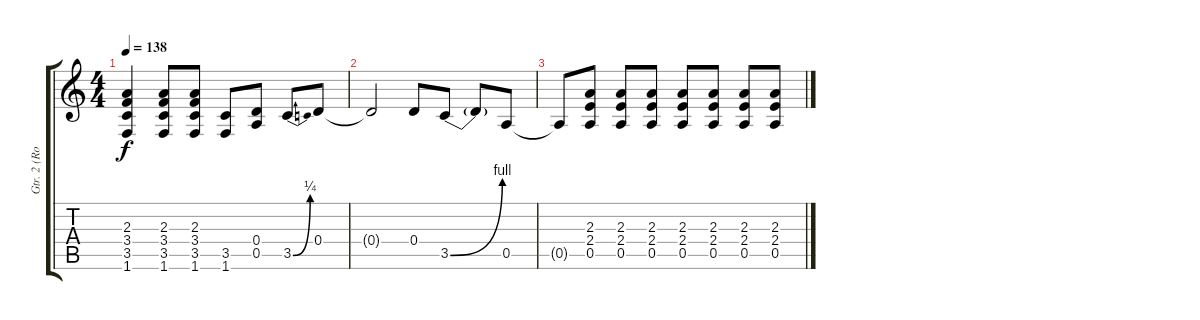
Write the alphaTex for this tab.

\track ("Gtr. 2 (Ronnie B. Good)" "Gtr. 2 (Ro") {instrument overdrivenguitar}
\staff {score tabs}
\tuning (E4 B3 G3 D3 A2 E2) {hide}
\ts (4 4)
\tempo 138
\clef g2
\ks c
(2.3{t} 3.4{t} 3.5{t} 1.6{t}).4{dy f} (2.3 3.4 3.5 1.6).8 (2.3 3.4 3.5 1.6).8 (3.5 1.6).8 (0.4 0.5).8 3.5{be (bend 0 0 60 1)}.8 0.4.8 |
0.4{t}.2 0.4.8 3.5{be (bend 0 0 60 4)}.8 3.5{t}.8 0.5.8 |
0.5{t}.8 (2.3 2.4 0.5).8 (2.3 2.4 0.5).8 (2.3 2.4 0.5).8 (2.3 2.4 0.5).8 (2.3 2.4 0.5).8 (2.3 2.4 0.5).8 (2.3 2.4 0.5).8
